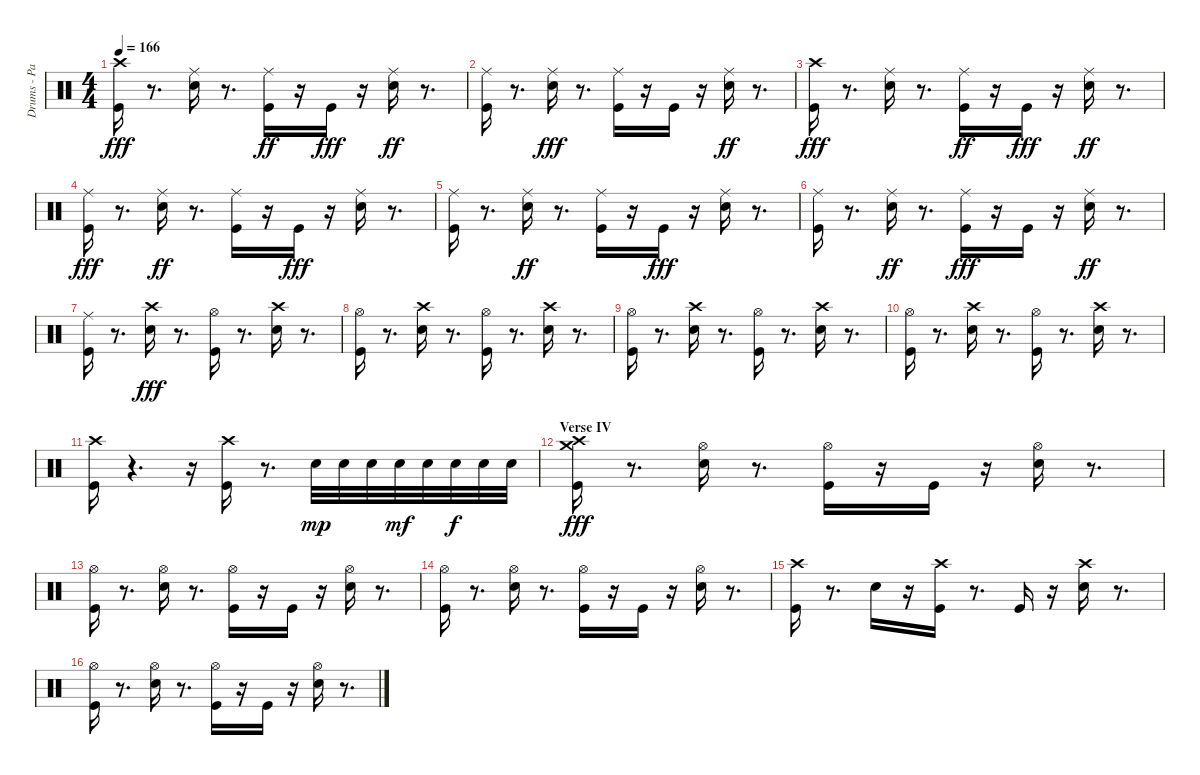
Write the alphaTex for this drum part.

\track ("Drums - Paice" "Drums - Pa") {instrument percussion}
\staff {score}
\articulation defaults
\ts (4 4)
\tempo 166
\clef neutral
\ks c
("Crash high (hit)" "Kick (hit)").16{dy fff} r.8{d} ("Ride (middle)" "Snare (hit) 2").16 r.8{d} ("Kick (hit)" "Ride (middle)").16{dy ff} r.16 "Kick (hit)".16{dy fff} r.16 ("Snare (hit) 2" "Ride (middle)").16{dy ff} r.8{d} |
("Kick (hit)" "Ride (middle)").16 r.8{d} ("Ride (middle)" "Snare (hit) 2").16{dy fff} r.8{d} ("Ride (middle)" "Kick (hit)").16 r.16 "Kick (hit)".16 r.16 ("Snare (hit) 2" "Ride (middle)").16{dy ff} r.8{d} |
("Crash high (hit)" "Kick (hit)").16{dy fff} r.8{d} ("Ride (middle)" "Snare (hit) 2").16 r.8{d} ("Kick (hit)" "Ride (middle)").16{dy ff} r.16 "Kick (hit)".16{dy fff} r.16 ("Snare (hit) 2" "Ride (middle)").16{dy ff} r.8{d} |
("Ride (middle)" "Kick (hit)").16{dy fff} r.8{d} ("Snare (hit) 2" "Ride (middle)").16{dy ff} r.8{d} ("Kick (hit)" "Ride (middle)").16 r.16 "Kick (hit)".16{dy fff} r.16 ("Ride (middle)" "Snare (hit) 2").16 r.8{d} |
("Ride (middle)" "Kick (hit)").16 r.8{d} ("Snare (hit) 2" "Ride (middle)").16{dy ff} r.8{d} ("Kick (hit)" "Ride (middle)").16 r.16 "Kick (hit)".16{dy fff} r.16 ("Ride (middle)" "Snare (hit) 2").16 r.8{d} |
("Ride (middle)" "Kick (hit)").16 r.8{d} ("Snare (hit) 2" "Ride (middle)").16{dy ff} r.8{d} ("Ride (middle)" "Kick (hit)").16{dy fff} r.16 "Kick (hit)".16 r.16 ("Snare (hit) 2" "Ride (middle)").16{dy ff} r.8{d} |
("Kick (hit)" "Ride (middle)").16 r.8{d} ("Crash high (hit)" "Snare (hit) 2").16{dy fff} r.8{d} ("Hi-Hat (open)" "Kick (hit)").16 r.8{d} ("Crash high (hit)" "Snare (hit) 2").16 r.8{d} |
("Hi-Hat (open)" "Kick (hit)").16 r.8{d} ("Crash high (hit)" "Snare (hit) 2").16 r.8{d} ("Kick (hit)" "Hi-Hat (open)").16 r.8{d} ("Crash high (hit)" "Snare (hit) 2").16 r.8{d} |
("Kick (hit)" "Hi-Hat (open)").16 r.8{d} ("Snare (hit) 2" "Crash high (hit)").16 r.8{d} ("Kick (hit)" "Hi-Hat (open)").16 r.8{d} ("Crash high (hit)" "Snare (hit) 2").16 r.8{d} |
("Kick (hit)" "Hi-Hat (open)").16 r.8{d} ("Snare (hit) 2" "Crash high (hit)").16 r.8{d} ("Kick (hit)" "Hi-Hat (open)").16 r.8{d} ("Crash high (hit)" "Snare (hit) 2").16 r.8{d} |
("Crash high (hit)" "Kick (hit)").16 r.4{d} r.16 ("Crash high (hit)" "Kick (hit)").16 r.8{d} "Snare (hit) 2".32{dy mp} "Snare (hit) 2".32 "Snare (hit) 2".32 "Snare (hit) 2".32{dy mf} "Snare (hit) 2".32 "Snare (hit) 2".32{dy f} "Snare (hit) 2".32 "Snare (hit) 2".32 |
\section ("" "Verse IV")
("Crash high (hit)" "Kick (hit)" "Crash medium (hit)").16{dy fff} r.8{d} ("Hi-Hat (open)" "Snare (hit) 2").16 r.8{d} ("Kick (hit)" "Hi-Hat (open)").16 r.16 "Kick (hit)".16 r.16 ("Snare (hit) 2" "Hi-Hat (open)").16 r.8{d} |
("Kick (hit)" "Hi-Hat (open)").16 r.8{d} ("Snare (hit) 2" "Hi-Hat (open)").16 r.8{d} ("Hi-Hat (open)" "Kick (hit)").16 r.16 "Kick (hit)".16 r.16 ("Snare (hit) 2" "Hi-Hat (open)").16 r.8{d} |
("Hi-Hat (open)" "Kick (hit)").16 r.8{d} ("Hi-Hat (open)" "Snare (hit) 2").16 r.8{d} ("Hi-Hat (open)" "Kick (hit)").16 r.16 "Kick (hit)".16 r.16 ("Snare (hit) 2" "Hi-Hat (open)").16 r.8{d} |
("Crash high (hit)" "Kick (hit)").16 r.8{d} "Snare (hit) 2".16 r.16 ("Crash high (hit)" "Kick (hit)").16 r.8{d} "Kick (hit)".16 r.16 ("Snare (hit) 2" "Crash high (hit)").16 r.8{d} |
("Hi-Hat (open)" "Kick (hit)").16 r.8{d} ("Hi-Hat (open)" "Snare (hit) 2").16 r.8{d} ("Hi-Hat (open)" "Kick (hit)").16 r.16 "Kick (hit)".16 r.16 ("Snare (hit) 2" "Hi-Hat (open)").16 r.8{d}
